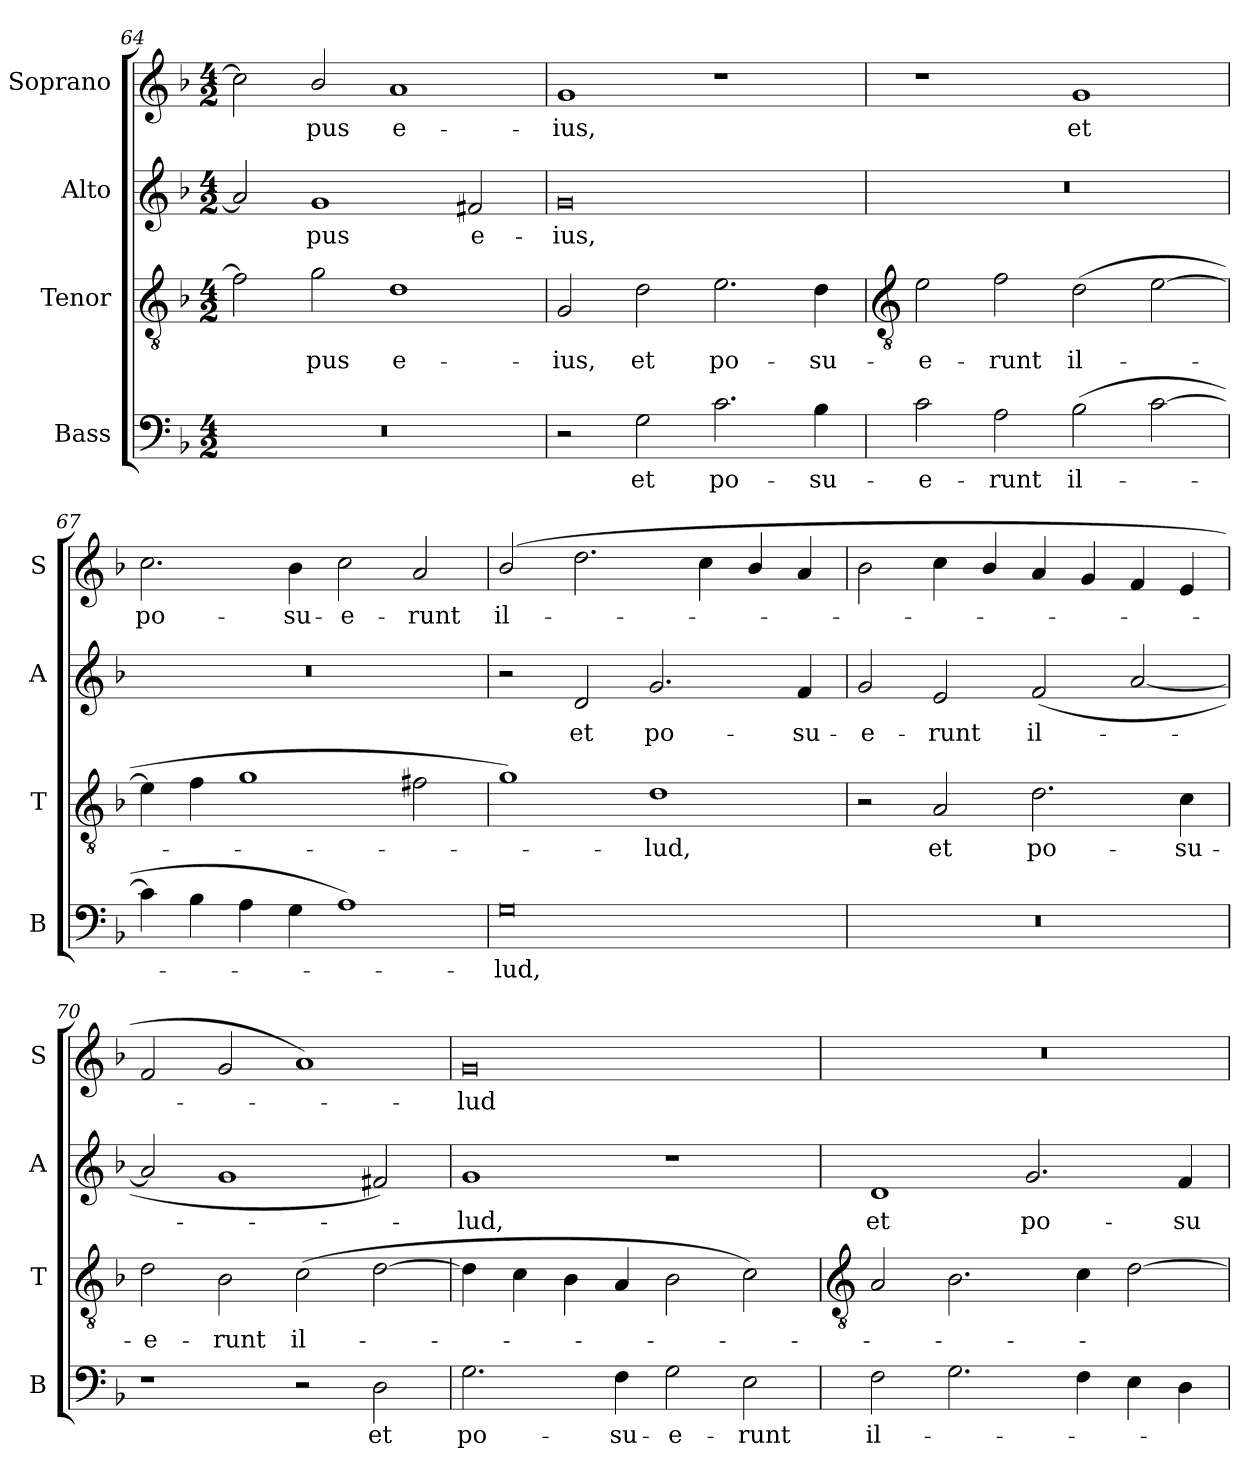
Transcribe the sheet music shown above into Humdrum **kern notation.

**kern	**text	**kern	**text	**kern	**text	**kern	**text
*part4	*part4	*part3	*part3	*part2	*part2	*part1	*part1
*staff4	*staff4	*staff3	*staff3	*staff2	*staff2	*staff1	*staff1
*I"Bass	*	*I"Tenor	*	*I"Alto	*	*I"Soprano	*
*I'B	*	*I'T	*	*I'A	*	*I'S	*
*clefF4	*	*clefGv2	*	*clefG2	*	*clefG2	*
*k[b-]	*	*k[b-]	*	*k[b-]	*	*k[b-]	*
*F:	*	*F:	*	*F:	*	*F:	*
*M4/2	*	*M4/2	*	*M4/2	*	*M4/2	*
=64	=64	=64	=64	=64	=64	=64	=64
0r	.	2f]	.	2a]	.	2cc]	.
!	!	!	!LO:LY:b	!	!LO:LY:b	!	!LO:LY:b
.	.	2g	pus	1g	pus	2b-/	pus
!	!	!	!LO:LY:b	!	!	!	!LO:LY:b
.	.	1d	e-	.	.	1a	e-
!	!	!	!	!	!LO:LY:b	!	!
.	.	.	.	2f#X	e-	.	.
=65	=65	=65	=65	=65	=65	=65	=65
!	!	!	!LO:LY:b	!	!LO:LY:b	!	!LO:LY:b
2r	.	2G	-ius,	0g	-ius,	1g	-ius,
!	!LO:LY:b	!	!LO:LY:b	!	!	!	!
2G	et	2d	et	.	.	.	.
!	!LO:LY:b	!	!LO:LY:b	!	!	!	!
2.c	po-	2.e	po-	.	.	1r	.
!	!LO:LY:b	!	!LO:LY:b	!	!	!	!
4B-	-su-	4d	-su-	.	.	.	.
!!LO:LB:g=z
=66	=66	=66	=66	=66	=66	=66	=66
*	*	*clefGv2	*	*	*	*	*
!	!LO:LY:b	!	!LO:LY:b	!	!	!	!
2c	-e-	2e	-e-	0r	.	1r	.
!	!LO:LY:b	!	!LO:LY:b	!	!	!	!
2A	-runt	2f	-runt	.	.	.	.
!	!LO:LY:b	!	!LO:LY:b	!	!	!	!LO:LY:b
(>2B-	il-	(>2d	il-	.	.	1g	et
[2c	.	[2e	.	.	.	.	.
=67	=67	=67	=67	=67	=67	=67	=67
!	!	!	!	!	!	!	!LO:LY:b
4c]	.	4e]	.	0r	.	2.cc	po-
4B-	.	4f	.	.	.	.	.
4A	.	1g	.	.	.	.	.
!	!	!	!	!	!	!	!LO:LY:b
4G	.	.	.	.	.	4b-	-su-
!	!	!	!	!	!	!	!LO:LY:b
1A)	.	.	.	.	.	2cc	-e-
!	!	!	!	!	!	!	!LO:LY:b
.	.	2f#X	.	.	.	2a	-runt
=68	=68	=68	=68	=68	=68	=68	=68
!	!LO:LY:b	!	!	!	!	!	!LO:LY:b
0G	lud,	1g)	.	2r	.	(<2b-/	il-
!	!	!	!	!	!LO:LY:b	!	!
.	.	.	.	2d	et	2.dd\	.
!	!	!	!LO:LY:b	!	!LO:LY:b	!	!
.	.	1d	lud,	2.g	po-	.	.
.	.	.	.	.	.	4cc\	.
.	.	.	.	.	.	4b-/	.
!	!	!	!	!	!LO:LY:b	!	!
.	.	.	.	4f	-su-	4a	.
=69	=69	=69	=69	=69	=69	=69	=69
!	!	!	!	!	!LO:LY:b	!	!
0r	.	2r	.	2g	-e-	2b-\	.
!	!	!	!LO:LY:b	!	!LO:LY:b	!	!
.	.	2A	et	2e	-runt	4cc	.
.	.	.	.	.	.	4b-/	.
!	!	!	!LO:LY:b	!	!LO:LY:b	!	!
.	.	2.d	po-	(<2f	il-	4a	.
.	.	.	.	.	.	4g	.
.	.	.	.	[2a	.	4f	.
!	!	!	!LO:LY:b	!	!	!	!
.	.	4c	-su-	.	.	4e	.
=70	=70	=70	=70	=70	=70	=70	=70
!	!	!	!LO:LY:b	!	!	!	!
1r	.	2d	-e-	2a]	.	2f	.
!	!	!	!LO:LY:b	!	!	!	!
.	.	2B-	-runt	1g	.	2g	.
!	!	!	!LO:LY:b	!	!	!	!
2r	.	(>2c	il-	.	.	1a)	.
!	!LO:LY:b	!	!	!	!	!	!
2D	et	[2d	.	2f#X)	.	.	.
=71	=71	=71	=71	=71	=71	=71	=71
!	!LO:LY:b	!	!	!	!LO:LY:b	!	!LO:LY:b
2.G	po-	4d]	.	1g	lud,	0g	lud
.	.	4c	.	.	.	.	.
.	.	4B-	.	.	.	.	.
!	!LO:LY:b	!	!	!	!	!	!
4F	-su-	4A	.	.	.	.	.
!	!LO:LY:b	!	!	!	!	!	!
2G	-e-	2B-	.	1r	.	.	.
!	!LO:LY:b	!	!	!	!	!	!
2E	-runt	2c)	.	.	.	.	.
!!LO:LB:g=z
=72	=72	=72	=72	=72	=72	=72	=72
*	*	*clefGv2	*	*	*	*	*
!	!LO:LY:b	!	!	!	!LO:LY:b	!	!
2F	il-	2A	.	1d	et	0r	.
2.G	.	2.B-	.	.	.	.	.
!	!	!	!	!	!LO:LY:b	!	!
.	.	.	.	2.g	po-	.	.
4F	.	4c	.	.	.	.	.
4E	.	[2d	.	.	.	.	.
!	!	!	!	!	!LO:LY:b	!	!
4D	.	.	.	4f	-su-	.	.
=	=	=	=	=	=	=	=
*-	*-	*-	*-	*-	*-	*-	*-
